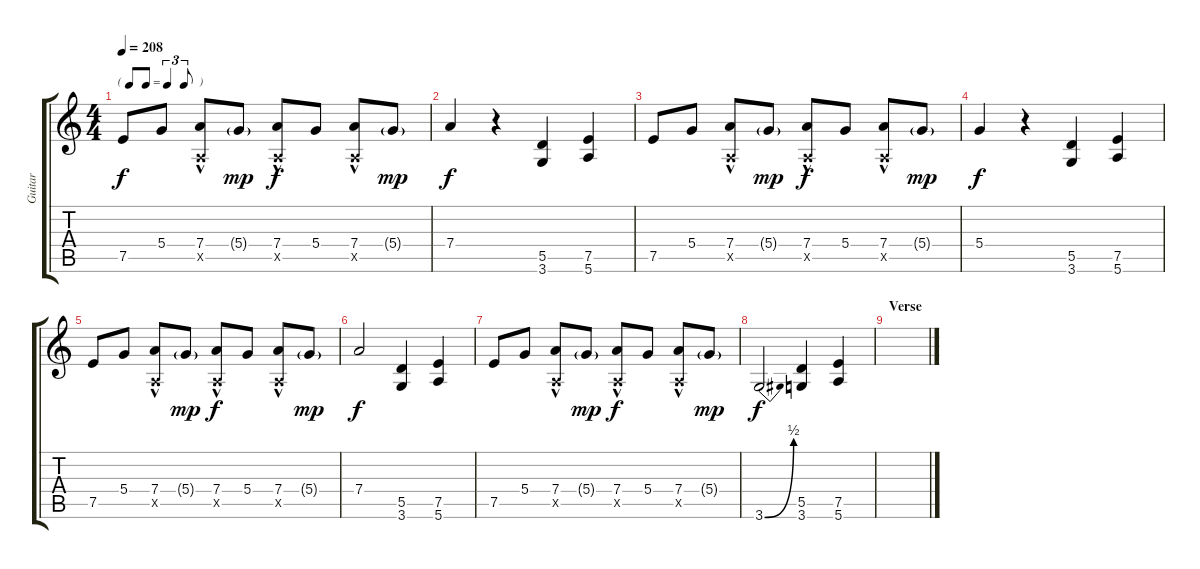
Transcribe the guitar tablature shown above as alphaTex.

\track ("Guitar" "Guitar") {instrument overdrivenguitar}
\staff {score tabs}
\tuning (E4 B3 G3 D3 A2 E2) {hide}
\ts (4 4)
\tf triplet8th
\tempo 208
\clef g2
\ks c
7.5.8{dy f} 5.4.8 (7.4{hac} 0.5{x}).8 5.4{g}.8{dy mp} (7.4{hac} 0.5{x}).8{dy f} 5.4.8 (7.4{hac} 0.5{x}).8 5.4{g}.8{dy mp} |
7.4.4{dy f} r.4 (5.5 3.6).4 (7.5 5.6).4 |
7.5.8 5.4.8 (7.4{hac} 0.5{x}).8 5.4{g}.8{dy mp} (7.4{hac} 0.5{x}).8{dy f} 5.4.8 (7.4{hac} 0.5{x}).8 5.4{g}.8{dy mp} |
5.4.4{dy f} r.4 (5.5 3.6).4 (7.5 5.6).4 |
7.5.8 5.4.8 (7.4{hac} 0.5{x}).8 5.4{g}.8{dy mp} (7.4{hac} 0.5{x}).8{dy f} 5.4.8 (7.4{hac} 0.5{x}).8 5.4{g}.8{dy mp} |
7.4.2{dy f} (5.5 3.6).4 (7.5 5.6).4 |
7.5.8 5.4.8 (7.4{hac} 0.5{x}).8 5.4{g}.8{dy mp} (7.4{hac} 0.5{x}).8{dy f} 5.4.8 (7.4{hac} 0.5{x}).8 5.4{g}.8{dy mp} |
3.6{be (bend 0 0 60 2)}.2{dy f} (5.5 3.6).4 (7.5 5.6).4 |
\section ("" "Verse")
